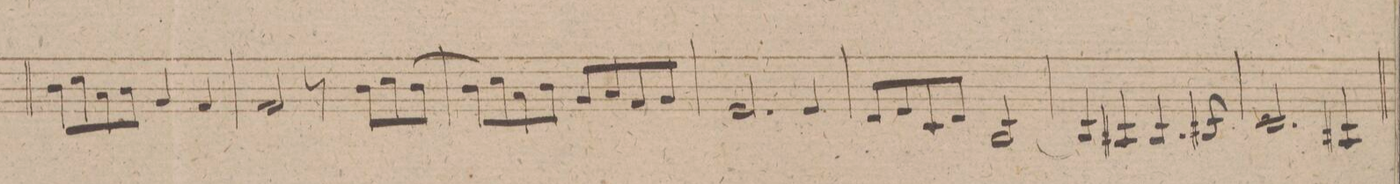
**kern	**dynam
*I"Violino 2do	*
*clefG2	*
*k[f#c#g#d#]	*
*met(c)	*
*M4/4	*
8b\L	.
8cc#\	.
8a\	.
8b\J	.
4g#/	.
4f#/	.
=226	=226
2f#/	.
8r	.
8b\L	.
8cc#\	.
[8b\J	.
=227	=227
8b\L]	.
8cc#\	.
8a\	.
8b\J	.
8g#/L	.
8a/	.
8f#/	.
8g#/J	.
=228	=228
2.e/	.
4e/	.
=229	=229
8d#/L	.
8e/	.
8c#/	.
8d#/J	.
[2B/	.
=230	=230
4B/]	.
4A#X/	.
4.B/	.
8B#/	.
=231	=231
2.c#/	.
4A#X/	.
=232	=232
*-	*-
